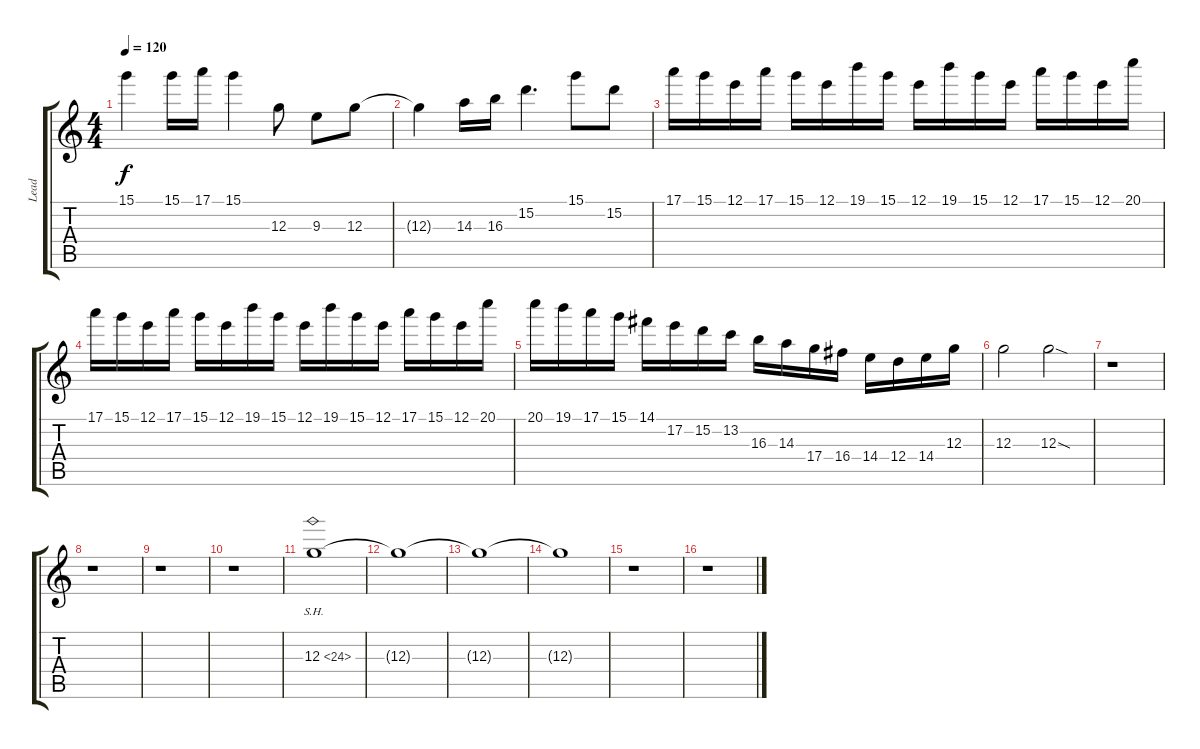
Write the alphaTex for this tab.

\track ("Lead" "Lead") {instrument distortionguitar}
\staff {score tabs}
\tuning (E4 B3 G3 D3 A2 E2) {hide}
\ts (4 4)
\tempo 120
\clef g2
\ks c
15.1{t}.4{dy f} 15.1.16 17.1.16 15.1.4 12.3.8 9.3.8 12.3.8 |
12.3{t}.4 14.3.16 16.3.16 15.2.4{d} 15.1.8 15.2.8 |
17.1.16 15.1.16 12.1.16 17.1.16 15.1.16 12.1.16 19.1.16 15.1.16 12.1.16 19.1.16 15.1.16 12.1.16 17.1.16 15.1.16 12.1.16 20.1.16 |
17.1.16 15.1.16 12.1.16 17.1.16 15.1.16 12.1.16 19.1.16 15.1.16 12.1.16 19.1.16 15.1.16 12.1.16 17.1.16 15.1.16 12.1.16 20.1.16 |
20.1.16 19.1.16 17.1.16 15.1.16 14.1.16 17.2.16 15.2.16 13.2.16 16.3.16 14.3.16 17.4.16 16.4.16 14.4.16 12.4.16 14.4.16 12.3.16 |
12.3.2 12.3{sod}.2 |
r.1 |
r.1 |
r.1 |
r.1 |
12.3{sh 12}.1 |
12.3{t}.1 |
12.3{t}.1 |
12.3{t}.1 |
r.1 |
r.1
